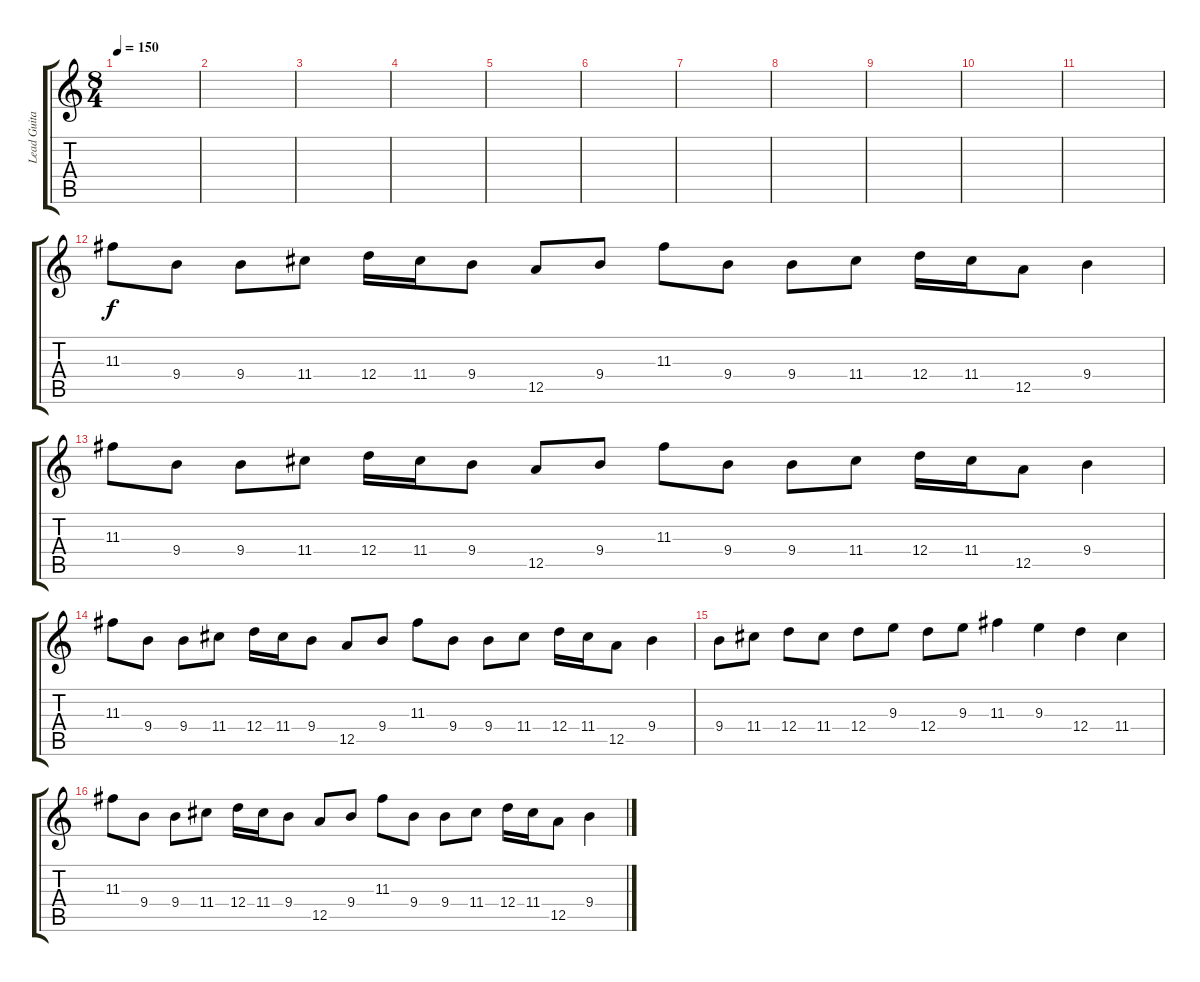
\track ("Lead Guitar" "Lead Guita") {instrument distortionguitar}
\staff {score tabs}
\tuning (E4 B3 G3 D3 A2 E2) {hide}
\ts (8 4)
\tempo 150
\clef g2
\ks c
|
|
|
|
|
|
|
|
|
|
|
11.3.8 9.4.8 9.4.8 11.4.8 12.4.16 11.4.16 9.4.8 12.5.8 9.4.8 11.3.8 9.4.8 9.4.8 11.4.8 12.4.16 11.4.16 12.5.8 9.4.4 |
11.3.8 9.4.8 9.4.8 11.4.8 12.4.16 11.4.16 9.4.8 12.5.8 9.4.8 11.3.8 9.4.8 9.4.8 11.4.8 12.4.16 11.4.16 12.5.8 9.4.4 |
11.3.8 9.4.8 9.4.8 11.4.8 12.4.16 11.4.16 9.4.8 12.5.8 9.4.8 11.3.8 9.4.8 9.4.8 11.4.8 12.4.16 11.4.16 12.5.8 9.4.4 |
9.4.8 11.4.8 12.4.8 11.4.8 12.4.8 9.3.8 12.4.8 9.3.8 11.3.4 9.3.4 12.4.4 11.4.4 |
11.3.8 9.4.8 9.4.8 11.4.8 12.4.16 11.4.16 9.4.8 12.5.8 9.4.8 11.3.8 9.4.8 9.4.8 11.4.8 12.4.16 11.4.16 12.5.8 9.4.4
